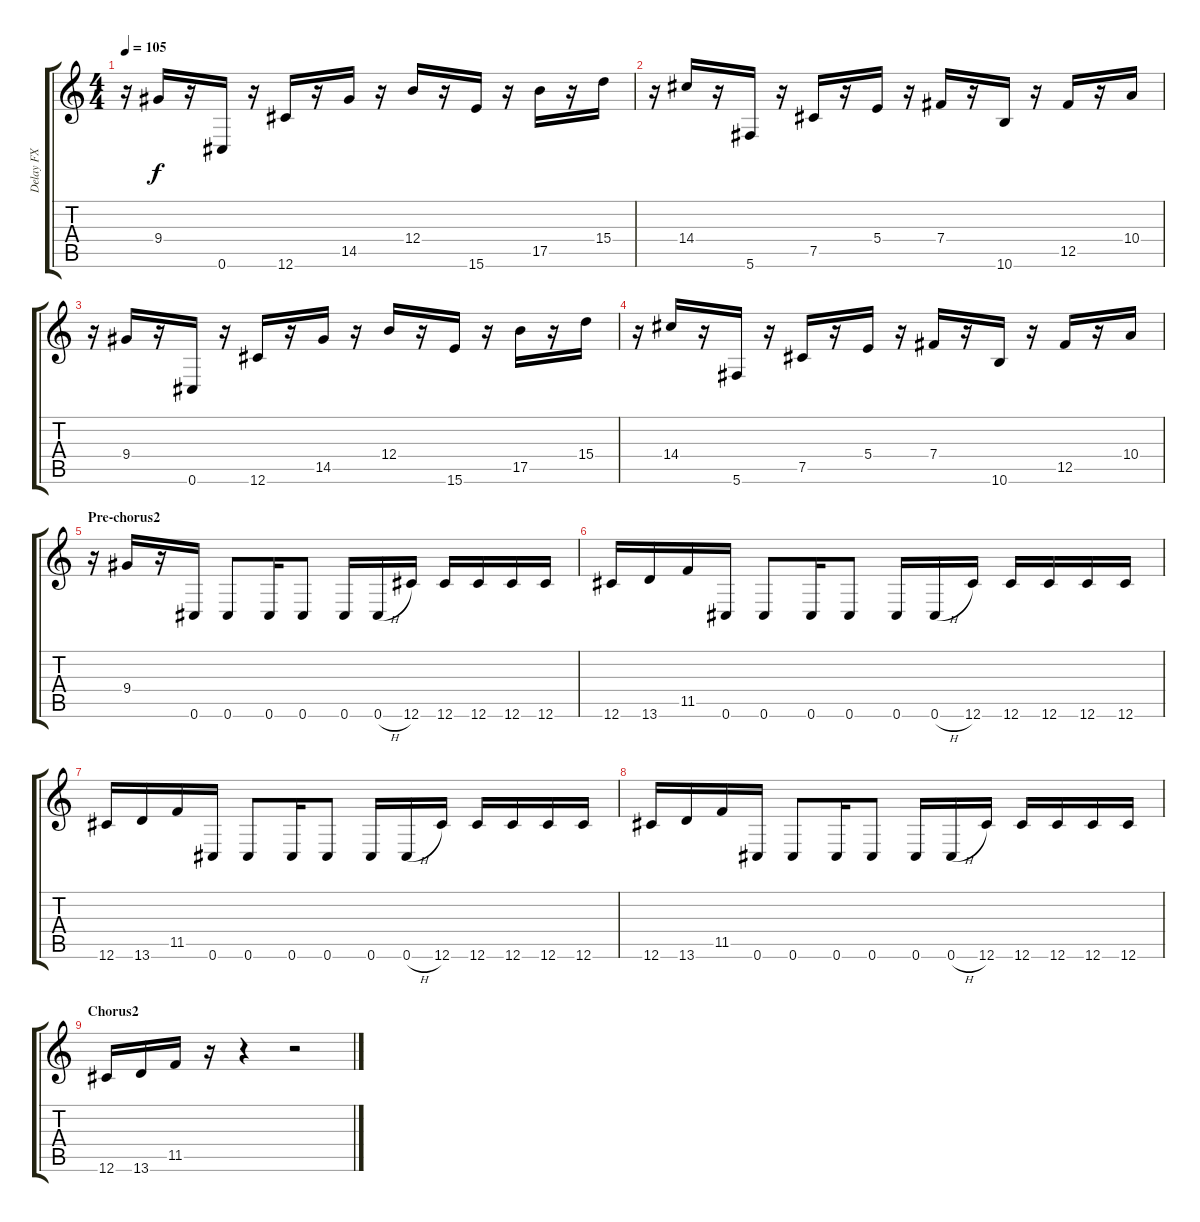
\track ("Delay FX" "Delay FX") {instrument electricguitarmuted}
\staff {score tabs}
\tuning (Db4 Ab3 E3 B2 Gb2 Db2) {hide}
\ts (4 4)
\tempo 105
\clef g2
\ks c
r.16{dy f} 9.4.16 r.16 0.6.16 r.16 12.6.16 r.16 14.5.16 r.16 12.4.16 r.16 15.6.16 r.16 17.5.16 r.16 15.4.16 |
r.16 14.4.16 r.16 5.6.16 r.16 7.5.16 r.16 5.4.16 r.16 7.4.16 r.16 10.6.16 r.16 12.5.16 r.16 10.4.16 |
r.16 9.4.16 r.16 0.6.16 r.16 12.6.16 r.16 14.5.16 r.16 12.4.16 r.16 15.6.16 r.16 17.5.16 r.16 15.4.16 |
r.16 14.4.16 r.16 5.6.16 r.16 7.5.16 r.16 5.4.16 r.16 7.4.16 r.16 10.6.16 r.16 12.5.16 r.16 10.4.16 |
\section ("" "Pre-chorus2")
r.16 9.4.16 r.16 0.6.16 0.6.8 0.6.16 0.6.8 0.6.16 0.6{h}.16 12.6.16 12.6.16 12.6.16 12.6.16 12.6.16 |
12.6.16 13.6.16 11.5.16 0.6.16 0.6.8 0.6.16 0.6.8 0.6.16 0.6{h}.16 12.6.16 12.6.16 12.6.16 12.6.16 12.6.16 |
12.6.16 13.6.16 11.5.16 0.6.16 0.6.8 0.6.16 0.6.8 0.6.16 0.6{h}.16 12.6.16 12.6.16 12.6.16 12.6.16 12.6.16 |
12.6.16 13.6.16 11.5.16 0.6.16 0.6.8 0.6.16 0.6.8 0.6.16 0.6{h}.16 12.6.16 12.6.16 12.6.16 12.6.16 12.6.16 |
\section ("" "Chorus2")
12.6.16 13.6.16 11.5.16 r.16 r.4 r.2
